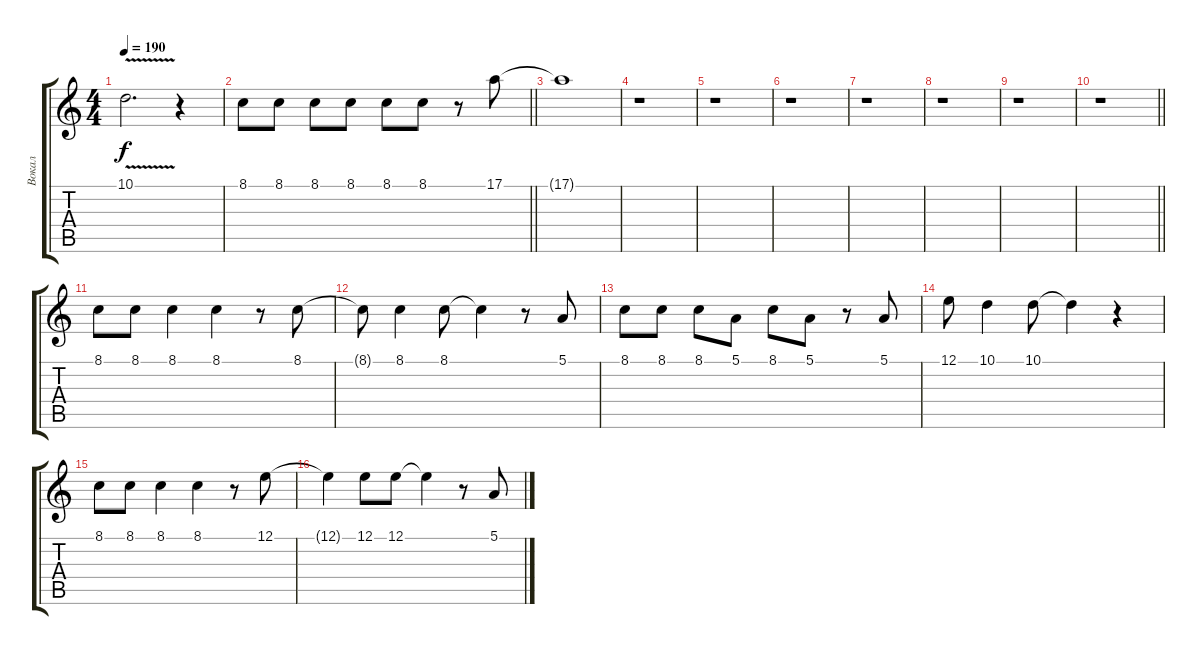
\track ("Вокал" "Вокал") {instrument oboe}
\staff {score tabs}
\tuning (E4 B3 G3 D3 A2 E2) {hide}
\ts (4 4)
\tempo 190
\clef g2
\ks c
10.1{v t}.2{d dy f} r.4 |
\barLineRight lightlight
8.1.8 8.1.8 8.1.8 8.1.8 8.1.8 8.1.8 r.8 17.1.8 |
17.1{t}.1 |
r.1 |
r.1 |
r.1 |
r.1 |
r.1 |
r.1 |
\barLineRight lightlight
r.1 |
8.1.8 8.1.8 8.1.4 8.1.4 r.8 8.1.8 |
8.1{t}.8 8.1.4 8.1.8 8.1{t}.4 r.8 5.1.8 |
8.1.8 8.1.8 8.1.8 5.1.8 8.1.8 5.1.8 r.8 5.1.8 |
12.1.8 10.1.4 10.1.8 10.1{t}.4 r.4 |
8.1.8 8.1.8 8.1.4 8.1.4 r.8 12.1.8 |
12.1{t}.4 12.1.8 12.1.8 12.1{t}.4 r.8 5.1.8
